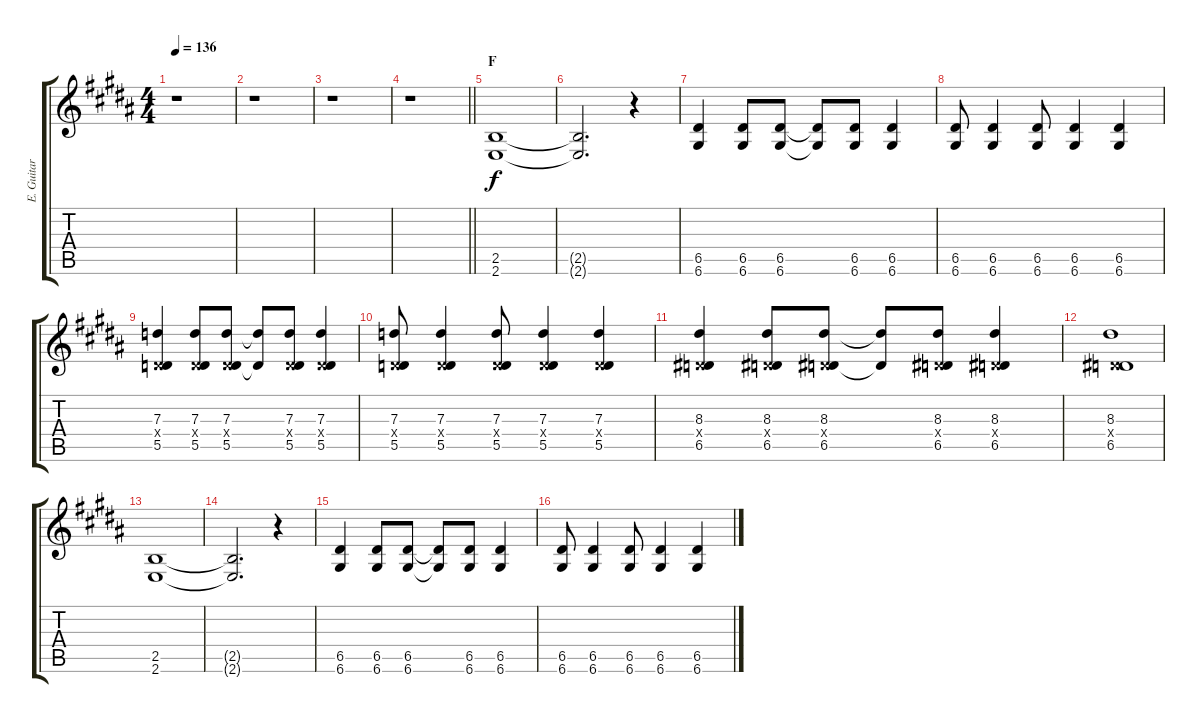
\track ("E. Guitar III" "E. Guitar ") {instrument overdrivenguitar}
\staff {score tabs}
\tuning (E4 B3 G3 D3 A2 D2) {hide}
\ts (4 4)
\tempo 136
\clef g2
\ks b
r.1{dy f} |
r.1 |
r.1 |
\barLineRight lightlight
r.1 |
\section ("" "F")
(2.5 2.6).1 |
(2.5{t} 2.6{t}).2{d} r.4 |
(6.5 6.6).4 (6.5 6.6).8 (6.5 6.6).8 (6.5{t} 6.6{t}).8 (6.5 6.6).8 (6.5 6.6).4 |
(6.5 6.6).8 (6.5 6.6).4 (6.5 6.6).8 (6.5 6.6).4 (6.5 6.6).4 |
(7.3 0.4{x} 5.5).4 (7.3 0.4{x} 5.5).8 (7.3 0.4{x} 5.5).8 (7.3{t} 5.5{t}).8 (7.3 0.4{x} 5.5).8 (7.3 0.4{x} 5.5).4 |
(7.3 0.4{x} 5.5).8 (7.3 0.4{x} 5.5).4 (7.3 0.4{x} 5.5).8 (7.3 0.4{x} 5.5).4 (7.3 0.4{x} 5.5).4 |
(8.3 0.4{x} 6.5).4 (8.3 0.4{x} 6.5).8 (8.3 0.4{x} 6.5).8 (8.3{t} 6.5{t}).8 (8.3 0.4{x} 6.5).8 (8.3 0.4{x} 6.5).4 |
(8.3 0.4{x} 6.5).1 |
(2.5 2.6).1 |
(2.5{t} 2.6{t}).2{d} r.4 |
(6.5 6.6).4 (6.5 6.6).8 (6.5 6.6).8 (6.5{t} 6.6{t}).8 (6.5 6.6).8 (6.5 6.6).4 |
(6.5 6.6).8 (6.5 6.6).4 (6.5 6.6).8 (6.5 6.6).4 (6.5 6.6).4
